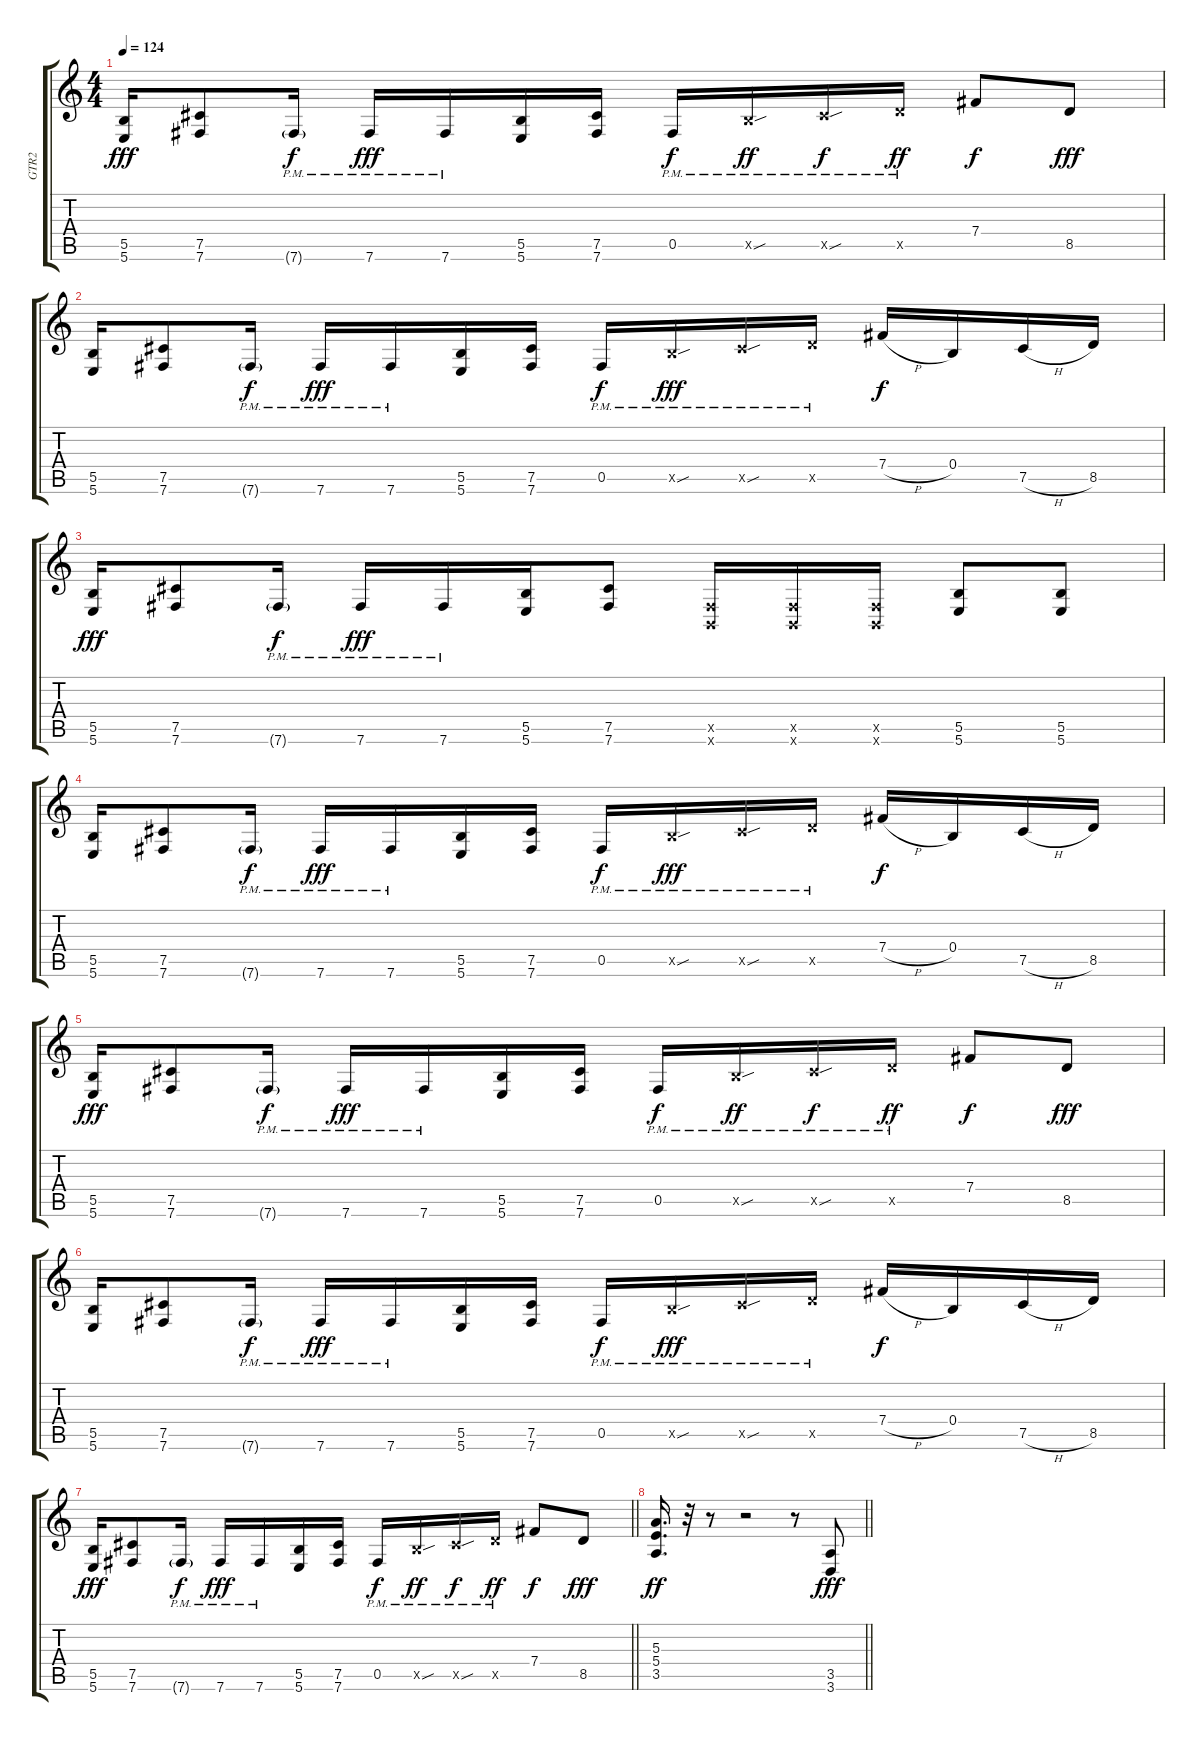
\track ("GTR2" "GTR2") {instrument distortionguitar}
\staff {score tabs}
\tuning (Db4 Ab3 E3 B2 Gb2 B1) {hide}
\ts (4 4)
\tempo 124
\clef g2
\ks c
(5.5 5.6).16{dy fff} (7.5 7.6).8 7.6{g pm}.16{dy f} 7.6{pm}.16{dy fff} 7.6{pm}.16 (5.5 5.6).16 (7.5 7.6).16 0.5{pm}.16{dy f} 5.5{sou pm x}.16{dy ff} 7.5{sou pm x}.16{dy f} 8.5{pm x}.16{dy ff} 7.4.8{dy f} 8.5.8{dy fff} |
(5.5 5.6).16 (7.5 7.6).8 7.6{g pm}.16{dy f} 7.6{pm}.16{dy fff} 7.6{pm}.16 (5.5 5.6).16 (7.5 7.6).16 0.5{pm}.16{dy f} 5.5{sou pm x}.16{dy fff} 7.5{sou pm x}.16 8.5{pm x}.16 7.4{h}.16{dy f} 0.4.16 7.5{h}.16 8.5.16 |
(5.5 5.6).16{dy fff} (7.5 7.6).8 7.6{g pm}.16{dy f} 7.6{pm}.16{dy fff} 7.6{pm}.16 (5.5 5.6).16 (7.5 7.6).8 (0.5{x} 0.6{x}).16 (0.5{x} 0.6{x}).16 (0.5{x} 0.6{x}).16 (5.5 5.6).8 (5.5 5.6).8 |
(5.5 5.6).16 (7.5 7.6).8 7.6{g pm}.16{dy f} 7.6{pm}.16{dy fff} 7.6{pm}.16 (5.5 5.6).16 (7.5 7.6).16 0.5{pm}.16{dy f} 5.5{sou pm x}.16{dy fff} 7.5{sou pm x}.16 8.5{pm x}.16 7.4{h}.16{dy f} 0.4.16 7.5{h}.16 8.5.16 |
(5.5 5.6).16{dy fff} (7.5 7.6).8 7.6{g pm}.16{dy f} 7.6{pm}.16{dy fff} 7.6{pm}.16 (5.5 5.6).16 (7.5 7.6).16 0.5{pm}.16{dy f} 5.5{sou pm x}.16{dy ff} 7.5{sou pm x}.16{dy f} 8.5{pm x}.16{dy ff} 7.4.8{dy f} 8.5.8{dy fff} |
(5.5 5.6).16 (7.5 7.6).8 7.6{g pm}.16{dy f} 7.6{pm}.16{dy fff} 7.6{pm}.16 (5.5 5.6).16 (7.5 7.6).16 0.5{pm}.16{dy f} 5.5{sou pm x}.16{dy fff} 7.5{sou pm x}.16 8.5{pm x}.16 7.4{h}.16{dy f} 0.4.16 7.5{h}.16 8.5.16 |
\barLineRight lightlight
(5.5 5.6).16{dy fff} (7.5 7.6).8 7.6{g pm}.16{dy f} 7.6{pm}.16{dy fff} 7.6{pm}.16 (5.5 5.6).16 (7.5 7.6).16 0.5{pm}.16{dy f} 5.5{sou pm x}.16{dy ff} 7.5{sou pm x}.16{dy f} 8.5{pm x}.16{dy ff} 7.4.8{dy f} 8.5.8{dy fff} |
\barLineRight lightlight
(5.3 5.4 3.5).16{d dy ff} r.32 r.8 r.2 r.8 (3.5 3.6).8{dy fff}
